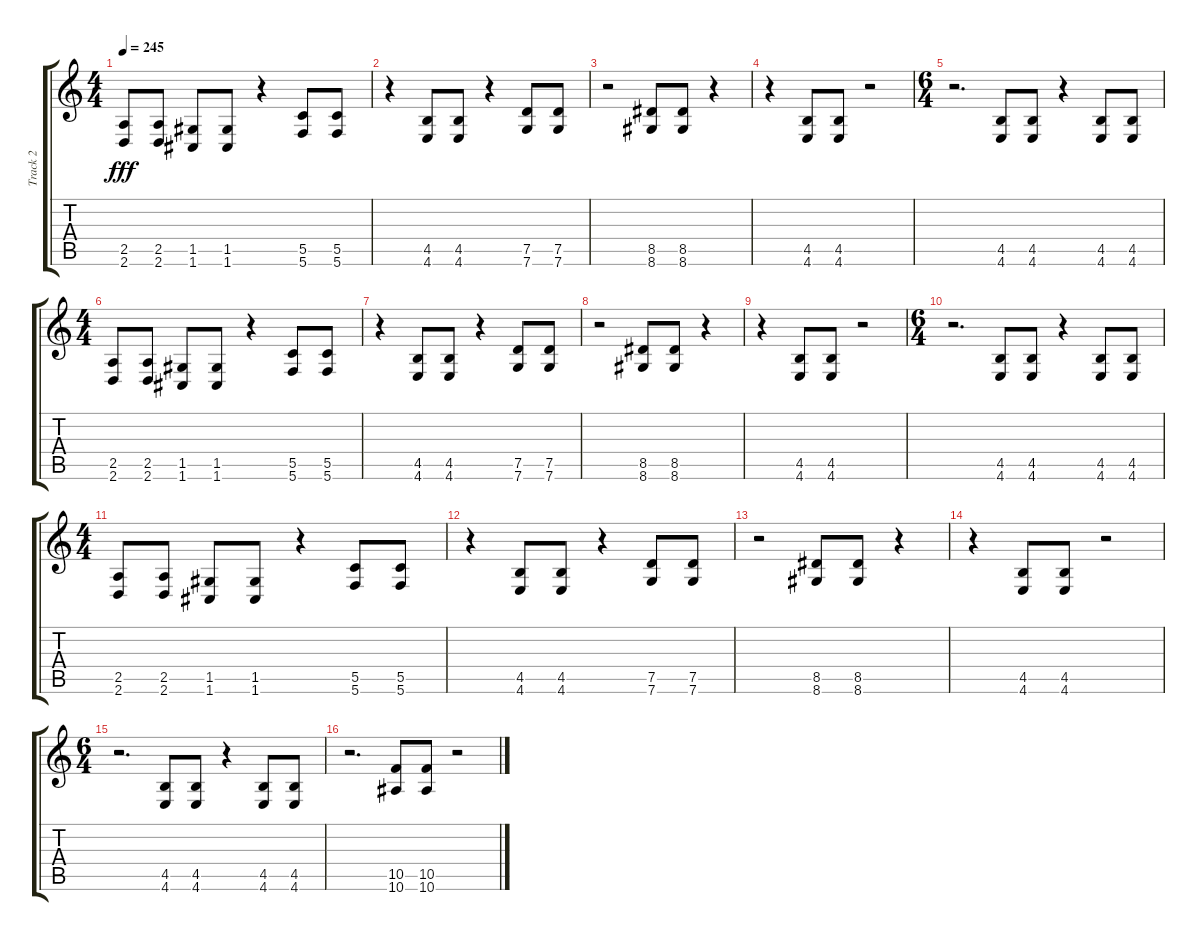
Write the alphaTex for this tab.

\track ("Track 2" "Track 2") {instrument distortionguitar}
\staff {score tabs}
\tuning (D4 A3 F3 C3 G2 C2) {hide}
\ts (4 4)
\tempo 245
\clef g2
\ks c
(2.5 2.6).8{dy fff} (2.5 2.6).8 (1.5 1.6).8 (1.5 1.6).8 r.4 (5.5 5.6).8 (5.5 5.6).8 |
r.4 (4.5 4.6).8 (4.5 4.6).8 r.4 (7.5 7.6).8 (7.5 7.6).8 |
r.2 (8.5 8.6).8 (8.5 8.6).8 r.4 |
r.4 (4.5 4.6).8 (4.5 4.6).8 r.2 |
\ts (6 4)
r.2{d} (4.5 4.6).8 (4.5 4.6).8 r.4 (4.5 4.6).8 (4.5 4.6).8 |
\ts (4 4)
(2.5 2.6).8 (2.5 2.6).8 (1.5 1.6).8 (1.5 1.6).8 r.4 (5.5 5.6).8 (5.5 5.6).8 |
r.4 (4.5 4.6).8 (4.5 4.6).8 r.4 (7.5 7.6).8 (7.5 7.6).8 |
r.2 (8.5 8.6).8 (8.5 8.6).8 r.4 |
r.4 (4.5 4.6).8 (4.5 4.6).8 r.2 |
\ts (6 4)
r.2{d} (4.5 4.6).8 (4.5 4.6).8 r.4 (4.5 4.6).8 (4.5 4.6).8 |
\ts (4 4)
(2.5 2.6).8 (2.5 2.6).8 (1.5 1.6).8 (1.5 1.6).8 r.4 (5.5 5.6).8 (5.5 5.6).8 |
r.4 (4.5 4.6).8 (4.5 4.6).8 r.4 (7.5 7.6).8 (7.5 7.6).8 |
r.2 (8.5 8.6).8 (8.5 8.6).8 r.4 |
r.4 (4.5 4.6).8 (4.5 4.6).8 r.2 |
\ts (6 4)
r.2{d} (4.5 4.6).8 (4.5 4.6).8 r.4 (4.5 4.6).8 (4.5 4.6).8 |
r.2{d} (10.5 10.6).8 (10.5 10.6).8 r.2
